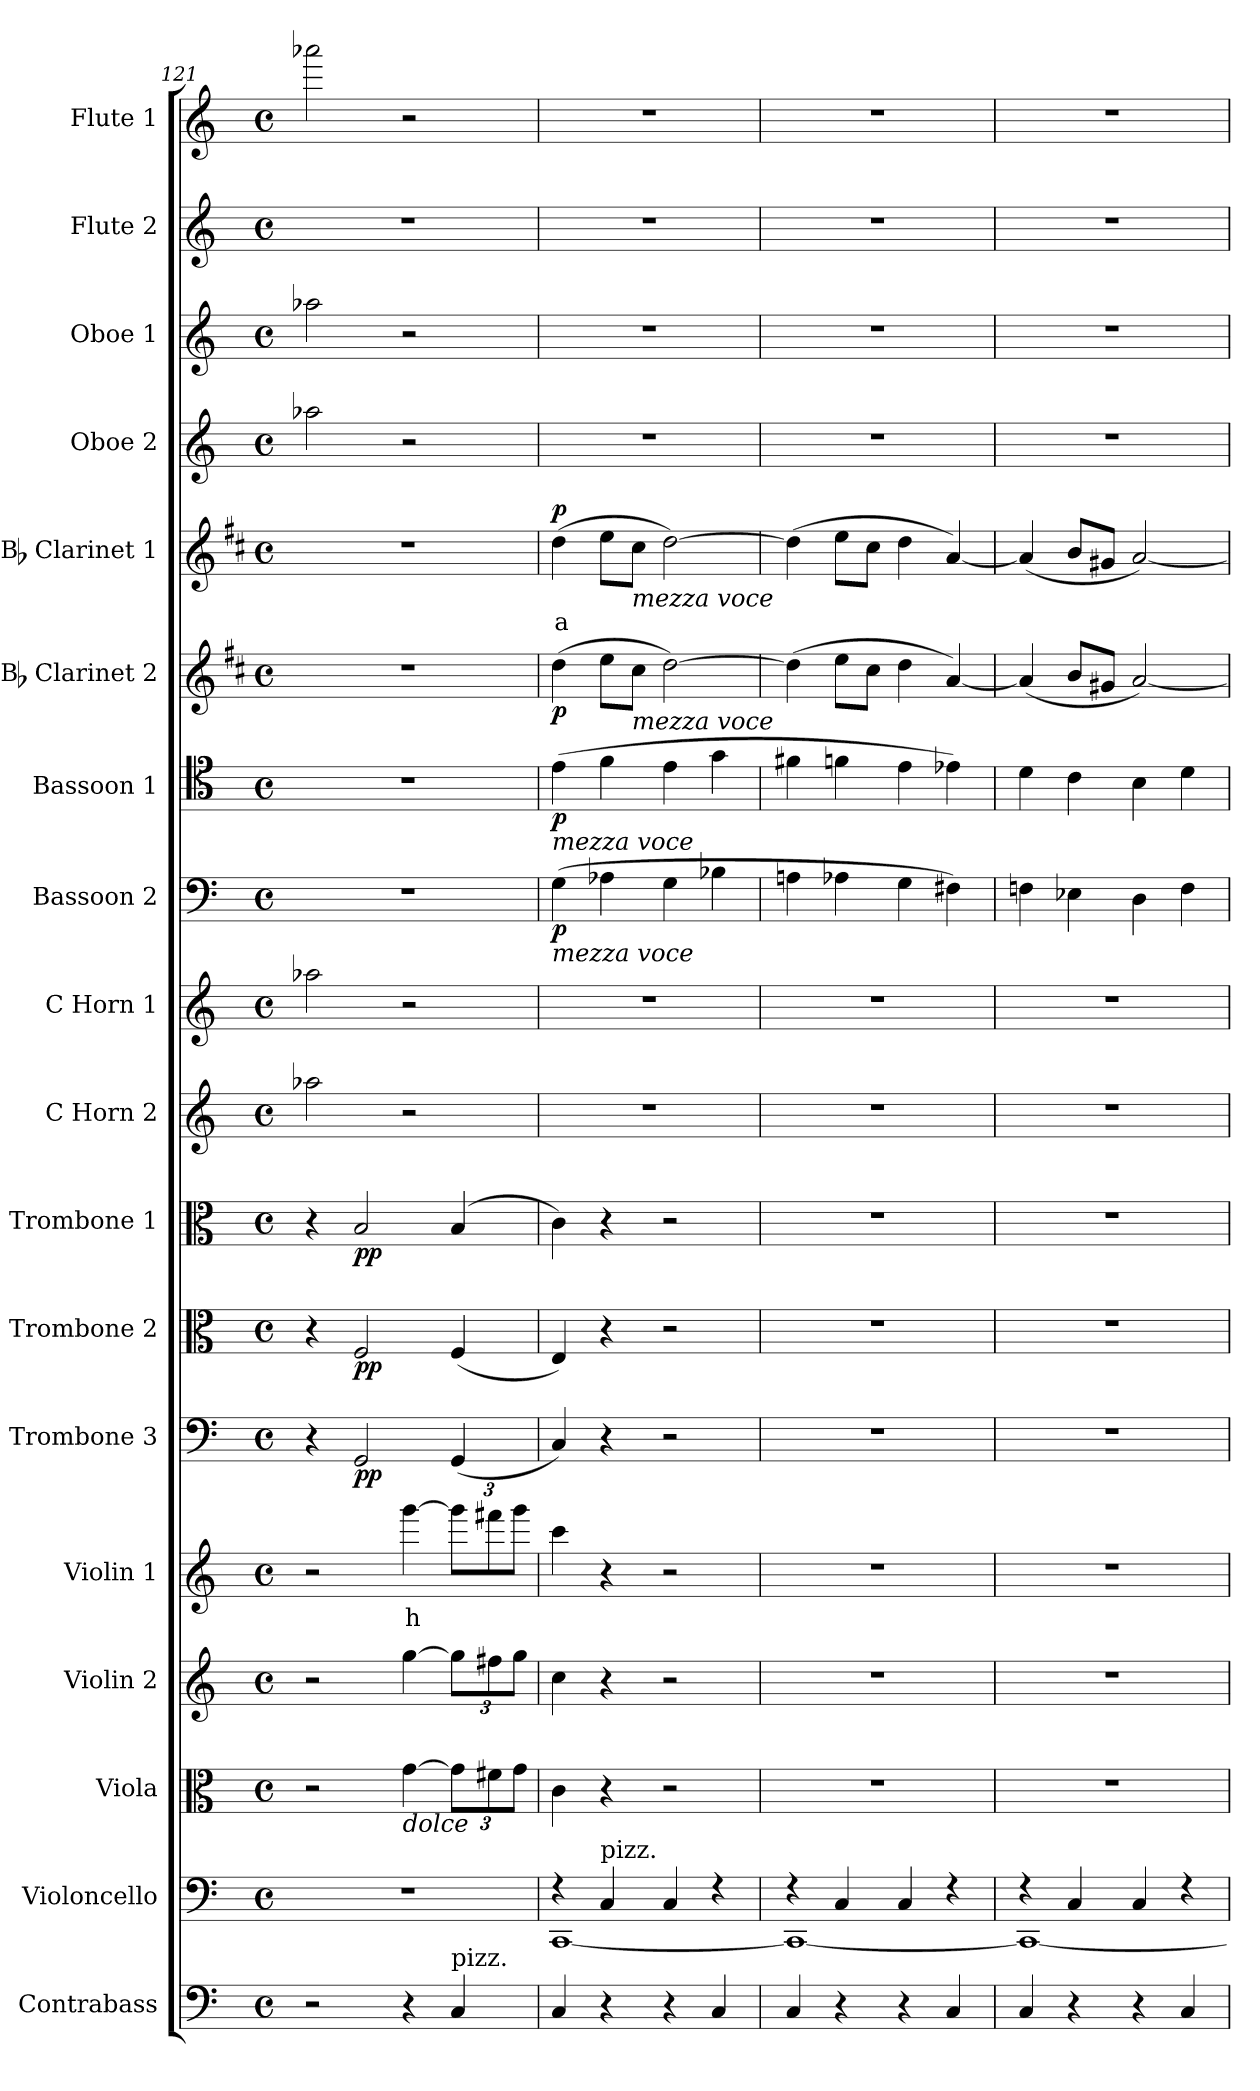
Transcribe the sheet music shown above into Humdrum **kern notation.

**kern	**kern	**kern	**kern	**kern	**text	**kern	**dynam	**kern	**dynam	**kern	**dynam	**kern	**kern	**kern	**dynam	**kern	**dynam	**kern	**dynam	**kern	**text	**dynam	**kern	**kern	**kern	**kern
*part18	*part17	*part16	*part15	*part14	*part14	*part13	*part13	*part12	*part12	*part11	*part11	*part10	*part9	*part8	*part8	*part7	*part7	*part6	*part6	*part5	*part5	*part5	*part4	*part3	*part2	*part1
*staff18	*staff17	*staff16	*staff15	*staff14	*staff14	*staff13	*staff13	*staff12	*staff12	*staff11	*staff11	*staff10	*staff9	*staff8	*staff8	*staff7	*staff7	*staff6	*staff6	*staff5	*staff5	*staff5	*staff4	*staff3	*staff2	*staff1
*I"Contrabass	*I"Violoncello	*I"Viola	*I"Violin 2	*I"Violin 1	*	*I"Trombone 3	*	*I"Trombone 2	*	*I"Trombone 1	*	*I"C Horn 2	*I"C Horn 1	*I"Bassoon 2	*	*I"Bassoon 1	*	*I"Bb Clarinet 2	*	*I"Bb Clarinet 1	*	*	*I"Oboe 2	*I"Oboe 1	*I"Flute 2	*I"Flute 1
*I'Cb	*I'Vc	*I'Vla	*I'Vln 2	*I'Vln 1	*	*I'Trb 3	*	*I'Trb 2	*	*I'Trb 1	*	*I'Hn 2	*I'Hn 1	*I'Bsn 2	*	*I'Bsn 1	*	*I'Cl 2	*	*I'Cl 1	*	*	*I'Ob 2	*I'Ob 1	*I'Fl 2	*I'Fl 1
*clefF4	*clefF4	*clefC3	*clefG2	*clefG2	*	*clefF4	*	*clefC3	*	*clefC3	*	*clefG2	*clefG2	*clefF4	*	*clefC4	*	*clefG2	*	*clefG2	*	*	*clefG2	*clefG2	*clefG2	*clefG2
*ITrd7c12	*	*	*	*	*	*	*	*	*	*	*	*ITrd7c12	*ITrd7c12	*	*	*	*	*ITrd1c2	*	*ITrd1c2	*	*	*	*	*	*
*k[]	*k[]	*k[]	*k[]	*k[]	*	*k[]	*	*k[]	*	*k[]	*	*k[]	*k[]	*k[]	*	*k[]	*	*k[]	*	*k[]	*	*	*k[]	*k[]	*k[]	*k[]
*M4/4	*M4/4	*M4/4	*M4/4	*M4/4	*	*M4/4	*	*M4/4	*	*M4/4	*	*M4/4	*M4/4	*M4/4	*	*M4/4	*	*M4/4	*	*M4/4	*	*	*M4/4	*M4/4	*M4/4	*M4/4
*met(c)	*met(c)	*met(c)	*met(c)	*met(c)	*	*met(c)	*	*met(c)	*	*met(c)	*	*met(c)	*met(c)	*met(c)	*	*met(c)	*	*met(c)	*	*met(c)	*	*	*met(c)	*met(c)	*met(c)	*met(c)
=121	=121	=121	=121	=121	=121	=121	=121	=121	=121	=121	=121	=121	=121	=121	=121	=121	=121	=121	=121	=121	=121	=121	=121	=121	=121	=121
2r	1r	2r	2r	2r	.	4r	.	4r	.	4r	.	2a-X\	2a-X\	1r	.	1r	.	1r	.	1r	.	.	2aa-X\	2aa-X\	1r	2aaa-X\
!	!	!	!	!	!	!	!LO:DY:b	!	!LO:DY:b	!	!LO:DY:b	!	!	!	!	!	!	!	!	!	!	!	!	!	!	!
.	.	.	.	.	.	2GG/	pp	2F/	pp	2B/	pp	.	.	.	.	.	.	.	.	.	.	.	.	.	.	.
!	!	!LO:TX:b:i:t=dolce	!	!	!	!	!	!	!	!	!	!	!	!	!	!	!	!	!	!	!	!	!	!	!	!
!	!	!	!	!	!LO:LY:b:color=#FF0000	!	!	!	!	!	!	!	!	!	!	!	!	!	!	!	!	!	!	!	!	!
4r	.	[4g\	[4gg\	[4ggg\	h	.	.	.	.	.	.	2r	2r	.	.	.	.	.	.	.	.	.	2r	2r	.	2r
*	*	*Xbrackettup	*Xbrackettup	*Xbrackettup	*	*	*	*	*	*	*	*	*	*	*	*	*	*	*	*	*	*	*	*	*	*
!LO:TX:a:t=pizz.	!	!	!	!	!	!	!	!	!	!	!	!	!	!	!	!	!	!	!	!	!	!	!	!	!	!
4CC/	.	12g\L]	12gg\L]	12ggg\L]	.	(4GG/	.	(4F/	.	(4B/	.	.	.	.	.	.	.	.	.	.	.	.	.	.	.	.
.	.	12f#X\	12ff#X\	12fff#X\	.	.	.	.	.	.	.	.	.	.	.	.	.	.	.	.	.	.	.	.	.	.
.	.	12g\J	12gg\J	12ggg\J	.	.	.	.	.	.	.	.	.	.	.	.	.	.	.	.	.	.	.	.	.	.
=122	=122	=122	=122	=122	=122	=122	=122	=122	=122	=122	=122	=122	=122	=122	=122	=122	=122	=122	=122	=122	=122	=122	=122	=122	=122	=122
*	*^	*	*	*	*	*	*	*	*	*	*	*	*	*	*	*	*	*	*	*	*	*	*	*	*	*
!	!	!	!	!	!	!	!	!	!	!	!	!	!	!	!	!	!LO:TX:b:i:t=mezza voce	!	!	!	!	!	!	!	!	!	!
!	!	!	!	!	!	!	!	!	!	!	!	!	!	!	!LO:TX:b:i:t=mezza voce	!	!	!	!	!	!	!	!	!	!	!	!
!	!	!	!	!	!	!	!	!	!	!	!	!	!	!	!	!LO:DY:b	!	!LO:DY:b	!	!LO:DY:b	!	!LO:LY:b:color=#FF0000	!LO:DY:b	!	!	!	!
4CC/	4r	[1CC	4c\	4cc\	4ccc\	.	4C/)	.	4E/)	.	4c\)	.	1r	1r	(4G\	p	(4e\	p	(4cc\	p	(4cc\	a	p	1r	1r	1r	1r
!	!LO:TX:a:t=pizz.	!	!	!	!	!	!	!	!	!	!	!	!	!	!	!	!	!	!	!	!	!	!	!	!	!	!
4r	4C/	.	4r	4r	4r	.	4r	.	4r	.	4r	.	.	.	4A-X\	.	4f\	.	8dd\L	.	8dd\L	.	.	.	.	.	.
!	!	!	!	!	!	!	!	!	!	!	!	!	!	!	!	!	!	!	!	!	!LO:TX:b:i:t=mezza voce	!	!	!	!	!	!
!	!	!	!	!	!	!	!	!	!	!	!	!	!	!	!	!	!	!	!LO:TX:b:i:t=mezza voce	!	!	!	!	!	!	!	!
.	.	.	.	.	.	.	.	.	.	.	.	.	.	.	.	.	.	.	8b\J	.	8b\J	.	.	.	.	.	.
4r	4C/	.	2r	2r	2r	.	2r	.	2r	.	2r	.	.	.	4G\	.	4e\	.	[2cc\)	.	[2cc\)	.	.	.	.	.	.
4CC/	4r	.	.	.	.	.	.	.	.	.	.	.	.	.	4B-X\	.	4g\	.	.	.	.	.	.	.	.	.	.
!!LO:PB:g=z
=123	=123	=123	=123	=123	=123	=123	=123	=123	=123	=123	=123	=123	=123	=123	=123	=123	=123	=123	=123	=123	=123	=123	=123	=123	=123	=123	=123
4CC/	4r	1CC_	1r	1r	1r	.	1r	.	1r	.	1r	.	1r	1r	4An\	.	4f#X\	.	(4cc\]	.	(4cc\]	.	.	1r	1r	1r	1r
4r	4C/	.	.	.	.	.	.	.	.	.	.	.	.	.	4A-X\	.	4fn\	.	8dd\L	.	8dd\L	.	.	.	.	.	.
.	.	.	.	.	.	.	.	.	.	.	.	.	.	.	.	.	.	.	8b\J	.	8b\J	.	.	.	.	.	.
4r	4C/	.	.	.	.	.	.	.	.	.	.	.	.	.	4G\	.	4e\	.	4cc\	.	4cc\	.	.	.	.	.	.
4CC/	4r	.	.	.	.	.	.	.	.	.	.	.	.	.	4F#X\)	.	4e-X\)	.	[4g/)	.	[4g/)	.	.	.	.	.	.
=124	=124	=124	=124	=124	=124	=124	=124	=124	=124	=124	=124	=124	=124	=124	=124	=124	=124	=124	=124	=124	=124	=124	=124	=124	=124	=124	=124
4CC/	4r	1CC_	1r	1r	1r	.	1r	.	1r	.	1r	.	1r	1r	4Fn\	.	4d\	.	(4g/]	.	(4g/]	.	.	1r	1r	1r	1r
4r	4C/	.	.	.	.	.	.	.	.	.	.	.	.	.	4E-X\	.	4c\	.	8a/L	.	8a/L	.	.	.	.	.	.
.	.	.	.	.	.	.	.	.	.	.	.	.	.	.	.	.	.	.	8f#X/J	.	8f#X/J	.	.	.	.	.	.
4r	4C/	.	.	.	.	.	.	.	.	.	.	.	.	.	4D\	.	4B\	.	[2g/)	.	[2g/)	.	.	.	.	.	.
4CC/	4r	.	.	.	.	.	.	.	.	.	.	.	.	.	4F\	.	4d\	.	.	.	.	.	.	.	.	.	.
*	*v	*v	*	*	*	*	*	*	*	*	*	*	*	*	*	*	*	*	*	*	*	*	*	*	*	*	*
=	=	=	=	=	=	=	=	=	=	=	=	=	=	=	=	=	=	=	=	=	=	=	=	=	=	=
*-	*-	*-	*-	*-	*-	*-	*-	*-	*-	*-	*-	*-	*-	*-	*-	*-	*-	*-	*-	*-	*-	*-	*-	*-	*-	*-
